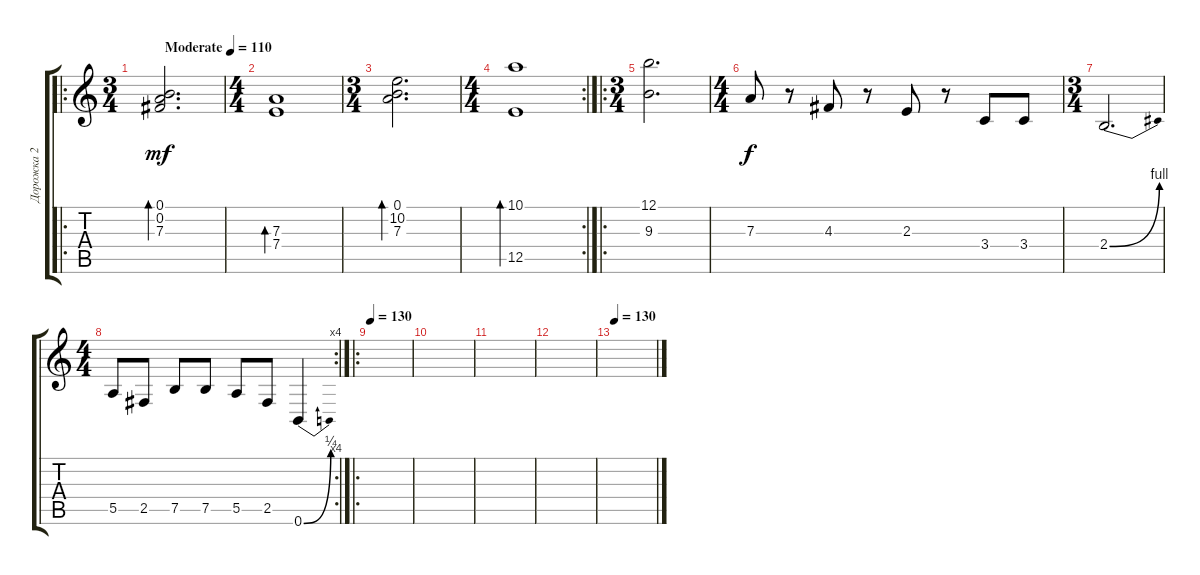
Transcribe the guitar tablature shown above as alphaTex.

\track ("Дорожка 2" "Дорожка 2") {instrument acousticguitarsteel}
\staff {score tabs}
\tuning (B3 Gb3 D3 A2 E2 B1) {hide}
\ro
\ts (3 4)
\tempo (110 "Moderate")
\clef g2
\ks c
(0.1 0.2 7.3).2{d bd 120 dy mf instrument acousticguitarsteel} |
\ts (4 4)
(7.3 7.4).1{bd 120} |
\ts (3 4)
(0.1 10.2 7.3).2{d bd 120} |
\rc 2
\ts (4 4)
(10.1 12.5).1{bd 120} |
\ro
\ts (3 4)
(12.1 9.3).2{d} |
\ts (4 4)
7.3.8{dy f} r.8 4.3.8 r.8 2.3.8 r.8 3.4.8 3.4.8 |
\ts (3 4)
2.4{be (bend 0 0 60 4)}.2{d} |
\rc 4
\ts (4 4)
5.5.8 2.5.8 7.5.8 7.5.8 5.5.8 2.5.8 0.6{be (bend 0 0 60 1)}.4 |
\ro
\tempo 130
|
|
|
|
\tempo 130
